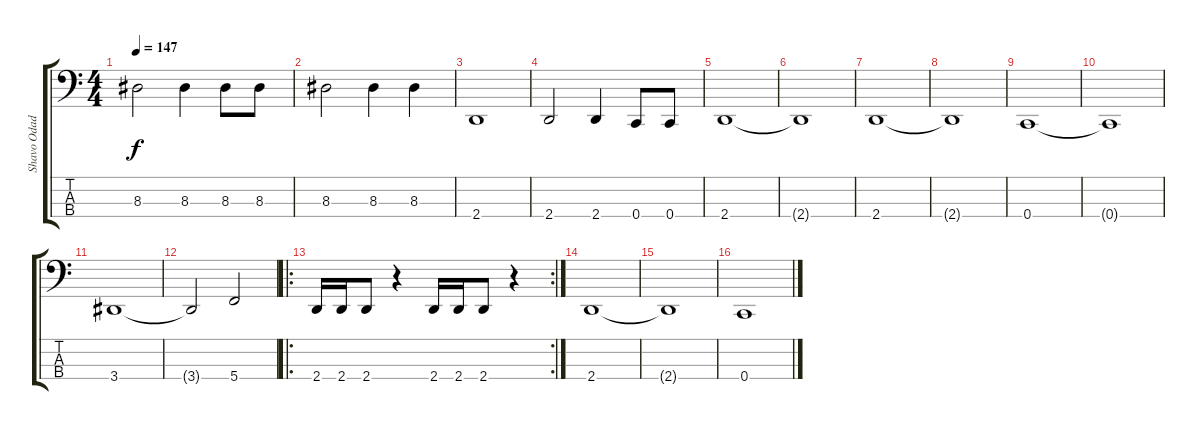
\track ("Shavo Odadjian" "Shavo Odad") {instrument electricbasspick}
\staff {score tabs}
\tuning (F2 C2 G1 C1) {hide}
\ts (4 4)
\tempo 147
\clef f4
\ks c
8.3.2{dy f} 8.3.4 8.3.8 8.3.8 |
8.3.2 8.3.4 8.3.4 |
2.4.1 |
2.4.2 2.4.4 0.4.8 0.4.8 |
2.4.1 |
2.4{t}.1 |
2.4.1 |
2.4{t}.1 |
0.4.1 |
0.4{t}.1 |
3.4.1 |
3.4{t}.2 5.4.2 |
\ro
\rc 2
2.4.16 2.4.16 2.4.8 r.4 2.4.16 2.4.16 2.4.8 r.4 |
2.4.1 |
2.4{t}.1 |
0.4.1
